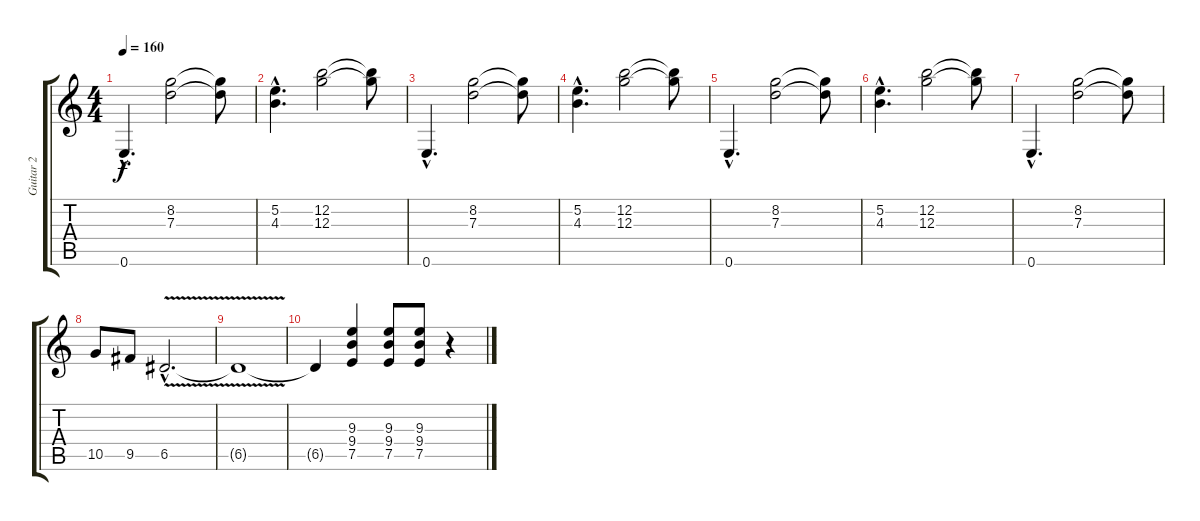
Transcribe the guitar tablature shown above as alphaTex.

\track ("Guitar 2" "Guitar 2") {instrument overdrivenguitar}
\staff {score tabs}
\tuning (E4 B3 G3 D3 A2 E2) {hide}
\ts (4 4)
\tempo 160
\clef g2
\ks c
0.6{hac}.4{d dy f} (8.2 7.3).2 (8.2{t} 7.3{t}).8 |
(5.2{hac} 4.3{hac}).4{d} (12.2 12.3).2 (12.2{t} 12.3{t}).8 |
0.6{hac}.4{d} (8.2 7.3).2 (8.2{t} 7.3{t}).8 |
(5.2{hac} 4.3{hac}).4{d} (12.2 12.3).2 (12.2{t} 12.3{t}).8 |
0.6{hac}.4{d} (8.2 7.3).2 (8.2{t} 7.3{t}).8 |
(5.2{hac} 4.3{hac}).4{d} (12.2 12.3).2 (12.2{t} 12.3{t}).8 |
0.6{hac}.4{d} (8.2 7.3).2 (8.2{t} 7.3{t}).8 |
10.5.8 9.5.8 6.5{v hac}.2{d} |
6.5{t}.1 |
6.5{t}.4 (9.3 9.4 7.5).4 (9.3 9.4 7.5).8 (9.3 9.4 7.5).8 r.4
